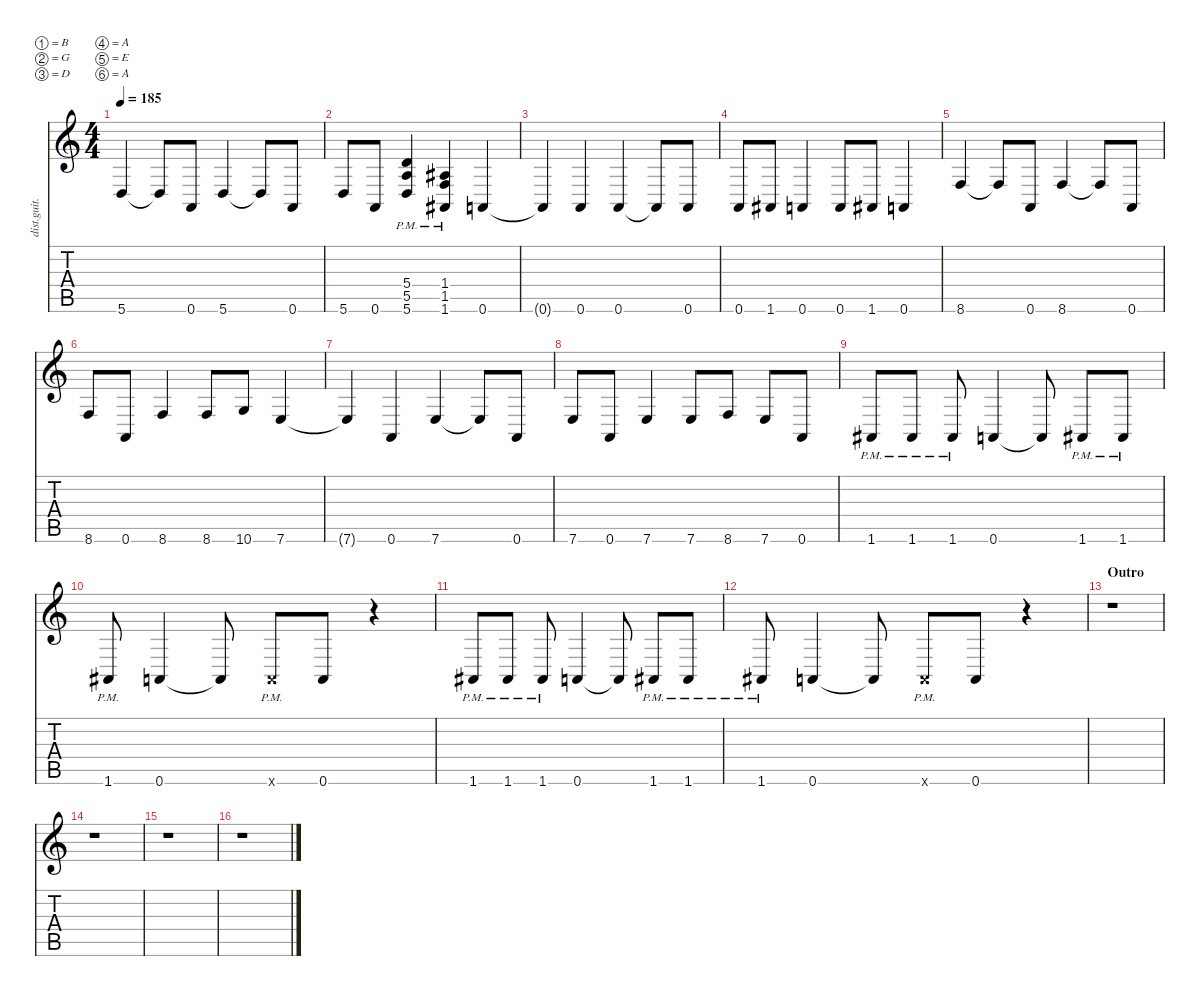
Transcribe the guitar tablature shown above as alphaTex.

\defaultSystemsLayout 4
\hideDynamics
\bracketExtendMode nobrackets
\track ("Distortion Guitar - Petr" "dist.guit.") {instrument distortionguitar}
\staff {score tabs}
\tuning (B3 G3 D3 A2 E2 A1)
\ts (4 4)
\tempo 185
\clef g2
\ks c
5.6.4{dy mf beam Up} 5.6{t}.8{beam Up} 0.6.8{beam Up} 5.6.4{beam Up} 5.6{t}.8{beam Up} 0.6.8{beam Up} |
5.6.8{beam Up} 0.6.8{beam Up} (5.6{pm} 5.5{pm} 5.4{pm}).4{beam Up} (1.6{pm acc #} 1.5{pm} 1.4{pm acc #}).4{beam Up} 0.6.4{beam Up} |
0.6{t}.4{beam Up} 0.6.4{beam Up} 0.6.4{beam Up} 0.6{t}.8{beam Up} 0.6.8{beam Up} |
0.6.8{beam Up} 1.6{acc #}.8{beam Up} 0.6.4{beam Up} 0.6.8{beam Up} 1.6{acc #}.8{beam Up} 0.6.4{beam Up} |
8.6.4{beam Up} 8.6{t}.8{beam Up} 0.6.8{beam Up} 8.6.4{beam Up} 8.6{t}.8{beam Up} 0.6.8{beam Up} |
8.6.8{beam Up} 0.6.8{beam Up} 8.6.4{beam Up} 8.6.8{beam Up} 10.6.8{beam Up} 7.6.4{beam Up} |
7.6{t}.4{beam Up} 0.6.4{beam Up} 7.6.4{beam Up} 7.6{t}.8{beam Up} 0.6.8{beam Up} |
7.6.8{beam Up} 0.6.8{beam Up} 7.6.4{beam Up} 7.6.8{beam Up} 8.6.8{beam Up} 7.6.8{beam Up} 0.6.8{beam Up} |
1.6{pm acc #}.8{beam Up} 1.6{pm acc #}.8{beam Up} 1.6{pm acc #}.8{beam Up} 0.6.4{beam Up} 0.6{t}.8{beam Up} 1.6{pm acc #}.8{beam Up} 1.6{pm acc #}.8{beam Up} |
1.6{pm acc #}.8{beam Up} 0.6.4{beam Up} 0.6{t}.8{beam Up} 0.6{pm x}.8{beam Up} 0.6.8{beam Up} r.4{beam Down} |
1.6{pm acc #}.8{beam Up} 1.6{pm acc #}.8{beam Up} 1.6{pm acc #}.8{beam Up} 0.6.4{beam Up} 0.6{t}.8{beam Up} 1.6{pm acc #}.8{beam Up} 1.6{pm acc #}.8{beam Up} |
1.6{pm acc #}.8{beam Up} 0.6.4{beam Up} 0.6{t}.8{beam Up} 0.6{pm x}.8{beam Up} 0.6.8{beam Up} r.4{beam Down} |
\section ("" "Outro")
r.1{beam Down} |
r.1{beam Down} |
r.1{beam Down} |
r.1{beam Down}
